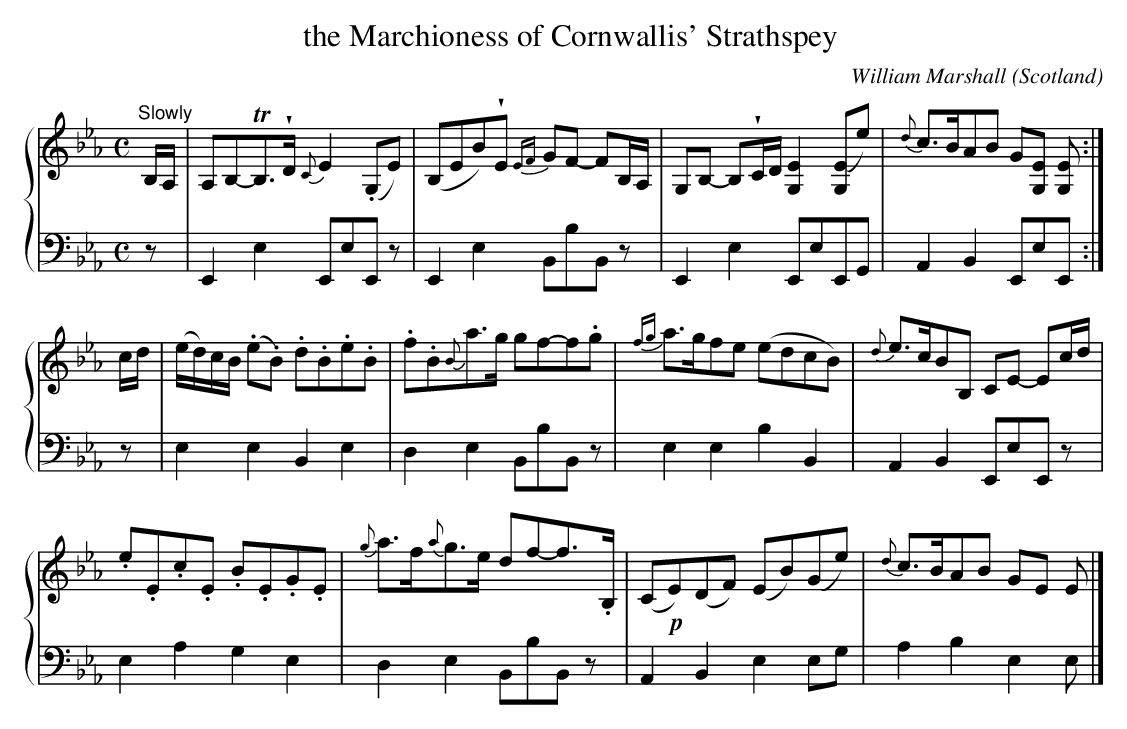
X:1
T:the Marchioness of Cornwallis' Strathspey
C:William Marshall
L:1/8
M:C
O:Scotland
K:Eb major
%%staves {1 2}
V:1
"^Slowly"
B,/A,/ | \
A,B,-!trill!B,>!wedge!D {C}E2 (.G,E) | (B,EB)!wedge!E {EF}GF- FB,/A,/ | \
G,B,- B,!wedge!C/D/ [G,E]2 [G,(E]e) | {d}c>BAB G[G,E] [G,E]  :|
c/d/ | \
(e/d/)c/B/ (.e.B) .d.B.e.B | .f.B{B}a>g gf-f.g | \
{fg}a>gfe (edcB) | {d}e>cBB, CE- Ec/d/ |
.e.E.c.E .B.E.G.E | {g}a>f{a}g>e df-f>.B, | \
(C!p!E)(DF) (EB)(Ge) | {d}c>BAB GE E |]
V:2 clef=bass octave=-2
L:1/4
z/ | EeE/e/E/z/ | EeB/b/B/z/ | EeE/e/E/G/ | ABE/e/E/ :| \
z/ | eeBe | deB/b/B/z/ | eebB | AB E/e/E/z/ | eage | de B/b/B/z/ | ABee/g/ | abee/ |]
